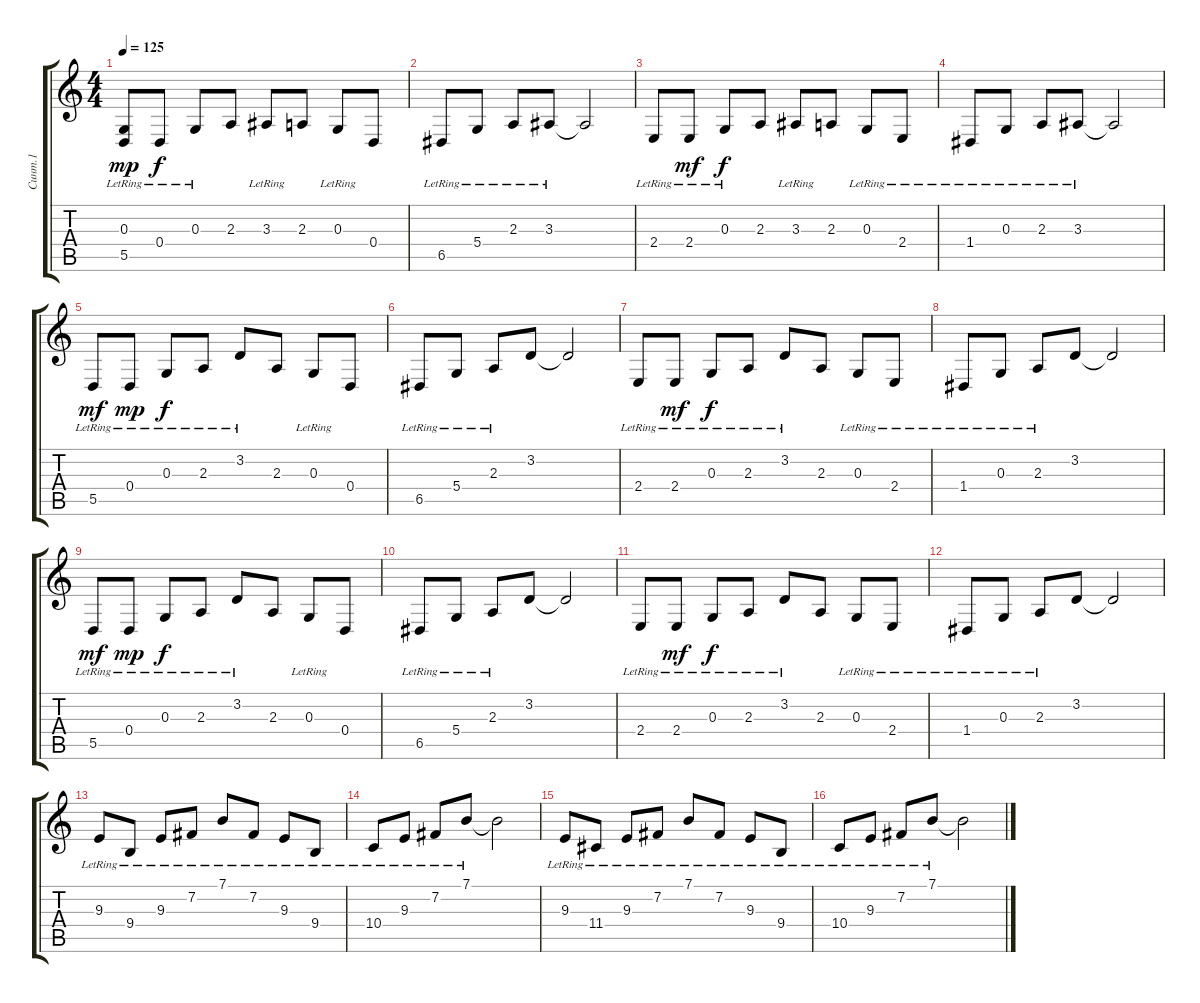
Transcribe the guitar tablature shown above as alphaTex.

\track ("Синт.1" "Синт.1") {instrument harpsichord}
\staff {score tabs}
\tuning (E4 B3 G3 D3 A2 E2) {hide}
\ts (4 4)
\tempo 125
\clef g2
\ks c
(0.3 5.5{lr}).8{dy mp instrument harpsichord} 0.4{lr}.8{dy f} 0.3{lr}.8 2.3.8 3.3{lr}.8 2.3.8 0.3{lr}.8 0.4.8 |
6.5{lr}.8 5.4{lr}.8 2.3{lr}.8 3.3{lr}.8 3.3{t}.2 |
2.4{lr}.8 2.4{lr}.8{dy mf} 0.3{lr}.8{dy f} 2.3.8 3.3{lr}.8 2.3.8 0.3{lr}.8 2.4{lr}.8 |
1.4{lr}.8 0.3{lr}.8 2.3{lr}.8 3.3{lr}.8 3.3{t}.2 |
5.5{lr}.8{dy mf} 0.4{lr}.8{dy mp} 0.3{lr}.8{dy f} 2.3{lr}.8 3.2{lr}.8 2.3.8 0.3{lr}.8 0.4.8 |
6.5{lr}.8 5.4{lr}.8 2.3{lr}.8 3.2.8 3.2{t}.2 |
2.4{lr}.8 2.4{lr}.8{dy mf} 0.3{lr}.8{dy f} 2.3{lr}.8 3.2{lr}.8 2.3.8 0.3{lr}.8 2.4{lr}.8 |
1.4{lr}.8 0.3{lr}.8 2.3{lr}.8 3.2.8 3.2{t}.2 |
5.5{lr}.8{dy mf} 0.4{lr}.8{dy mp} 0.3{lr}.8{dy f} 2.3{lr}.8 3.2{lr}.8 2.3.8 0.3{lr}.8 0.4.8 |
6.5{lr}.8 5.4{lr}.8 2.3{lr}.8 3.2.8 3.2{t}.2 |
2.4{lr}.8 2.4{lr}.8{dy mf} 0.3{lr}.8{dy f} 2.3{lr}.8 3.2{lr}.8 2.3.8 0.3{lr}.8 2.4{lr}.8 |
1.4{lr}.8 0.3{lr}.8 2.3{lr}.8 3.2.8 3.2{t}.2 |
9.3{lr}.8 9.4{lr}.8 9.3{lr}.8 7.2{lr}.8 7.1{lr}.8 7.2{lr}.8 9.3{lr}.8 9.4{lr}.8 |
10.4{lr}.8 9.3{lr}.8 7.2{lr}.8 7.1{lr}.8 7.1{t}.2 |
9.3{lr}.8 11.4{lr}.8 9.3{lr}.8 7.2{lr}.8 7.1{lr}.8 7.2{lr}.8 9.3{lr}.8 9.4{lr}.8 |
10.4{lr}.8 9.3{lr}.8 7.2{lr}.8 7.1{lr}.8 7.1{t}.2
